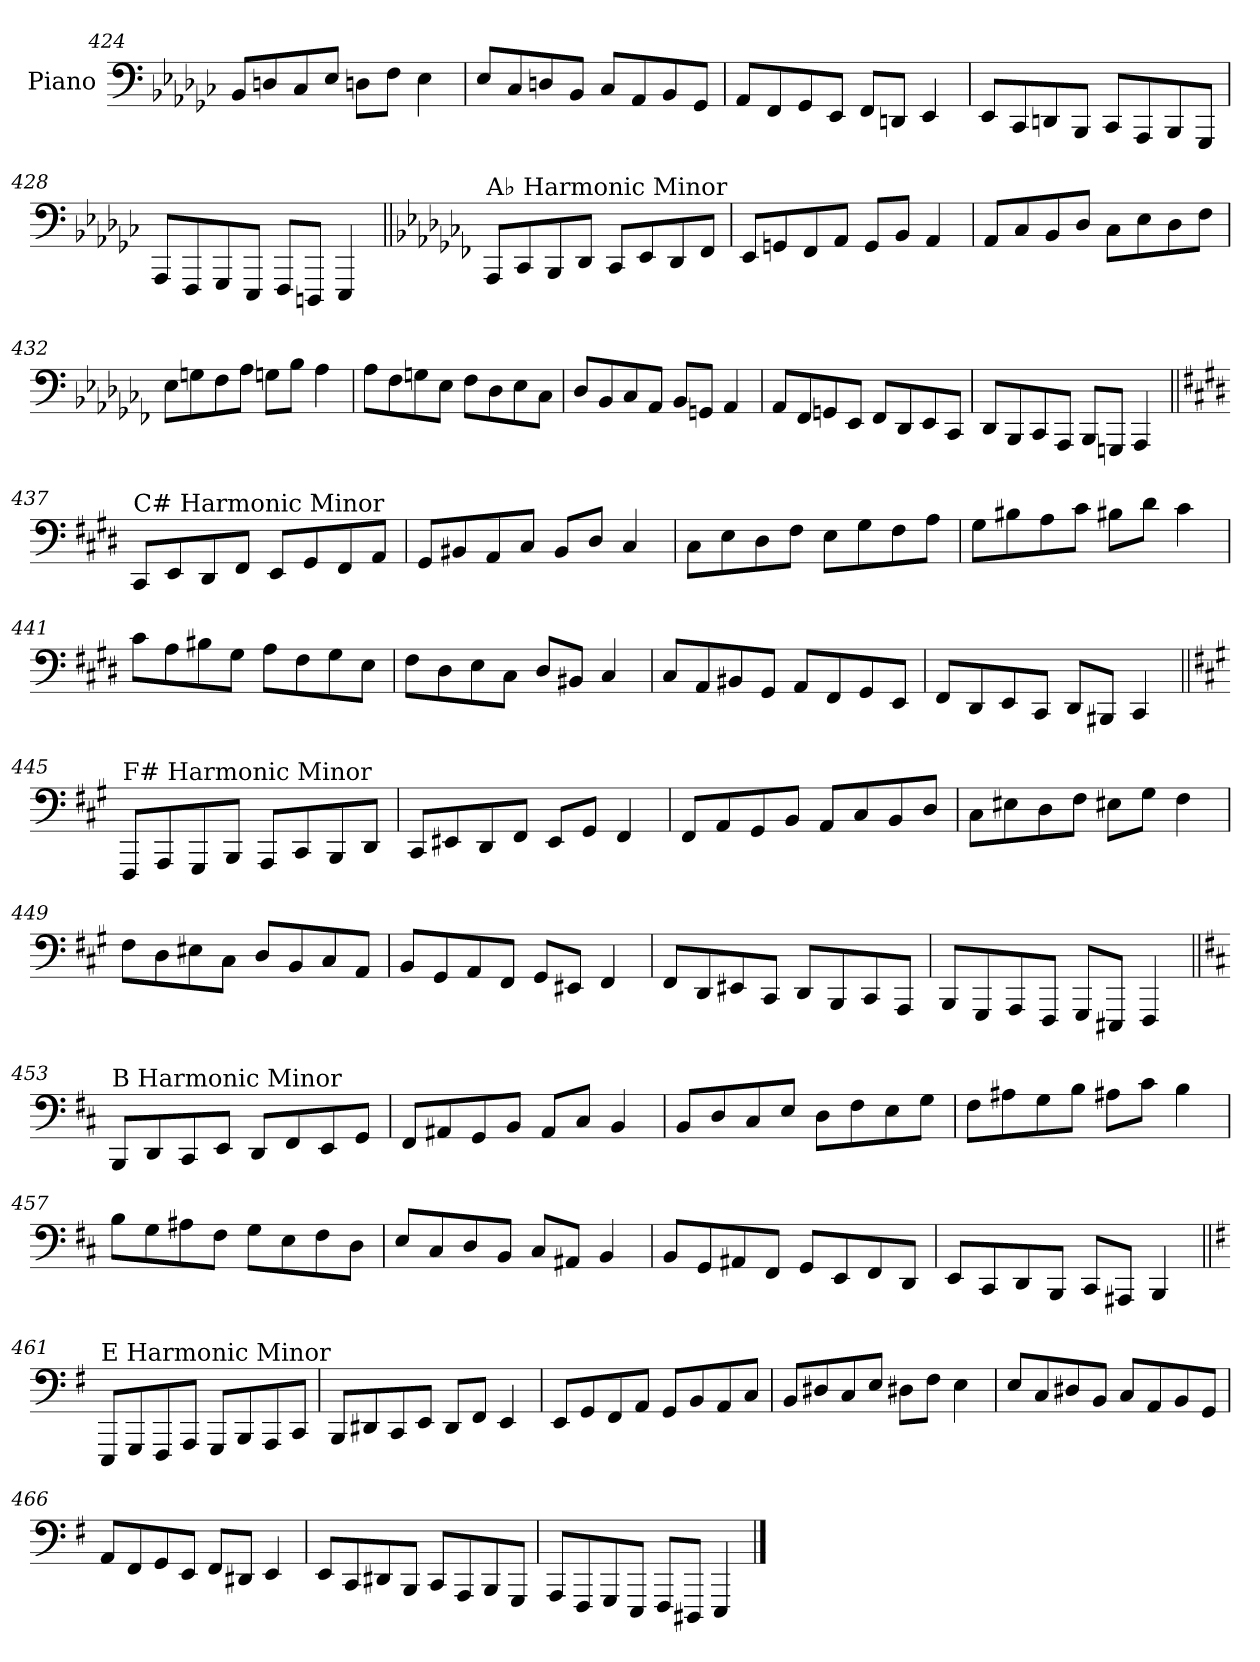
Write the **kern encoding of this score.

**kern
*part1
*staff1
*I"Piano
*I'Pno.
*clefF4
*k[b-e-a-d-g-c-]
=424
8BB-/L
8Dn/
8C-/
8E-/J
8Dn\L
8F\J
4E-\
!!LO:LB:g=z
=425
8E-/L
8C-/
8Dn/
8BB-/J
8C-/L
8AA-/
8BB-/
8GG-/J
=426
8AA-/L
8FF/
8GG-/
8EE-/J
8FF/L
8DDn/J
4EE-/
=427
8EE-/L
8CC-/
8DDn/
8BBB-/J
8CC-/L
8AAA-/
8BBB-/
8GGG-/J
=428
8AAA-/L
8FFF/
8GGG-/
8EEE-/J
8FFF/L
8DDDn/J
4EEE-/
!!LO:LB:g=z
=429||
*k[b-e-a-d-g-c-f-]
!LO:TX:a:t=A♭ Harmonic Minor
8AAA-/L
8CC-/
8BBB-/
8DD-/J
8CC-/L
8EE-/
8DD-/
8FF-/J
=430
8EE-/L
8GGn/
8FF-/
8AA-/J
8GG/L
8BB-/J
4AA-/
=431
8AA-/L
8C-/
8BB-/
8D-/J
8C-\L
8E-\
8D-\
8F-\J
=432
8E-\L
8Gn\
8F-\
8A-\J
8Gn\L
8B-\J
4A-\
!!LO:LB:g=z
=433
8A-\L
8F-\
8Gn\
8E-\J
8F-\L
8D-\
8E-\
8C-\J
=434
8D-/L
8BB-/
8C-/
8AA-/J
8BB-/L
8GGn/J
4AA-/
=435
8AA-/L
8FF-/
8GGn/
8EE-/J
8FF-/L
8DD-/
8EE-/
8CC-/J
=436
8DD-/L
8BBB-/
8CC-/
8AAA-/J
8BBB-/L
8GGGn/J
4AAA-/
!!LO:PB:g=z
=437||
*k[f#c#g#d#]
!LO:TX:a:t=C# Harmonic Minor
8CC#/L
8EE/
8DD#/
8FF#/J
8EE/L
8GG#/
8FF#/
8AA/J
=438
8GG#/L
8BB#X/
8AA/
8C#/J
8BB#/L
8D#/J
4C#/
=439
8C#\L
8E\
8D#\
8F#\J
8E\L
8G#\
8F#\
8A\J
=440
8G#\L
8B#X\
8A\
8c#\J
8B#X\L
8d#\J
4c#\
!!LO:LB:g=z
=441
8c#\L
8A\
8B#X\
8G#\J
8A\L
8F#\
8G#\
8E\J
=442
8F#\L
8D#\
8E\
8C#\J
8D#/L
8BB#X/J
4C#/
=443
8C#/L
8AA/
8BB#X/
8GG#/J
8AA/L
8FF#/
8GG#/
8EE/J
=444
8FF#/L
8DD#/
8EE/
8CC#/J
8DD#/L
8BBB#X/J
4CC#/
!!LO:LB:g=z
=445||
*k[f#c#g#]
!LO:TX:a:t=F# Harmonic Minor
8FFF#/L
8AAA/
8GGG#/
8BBB/J
8AAA/L
8CC#/
8BBB/
8DD/J
=446
8CC#/L
8EE#X/
8DD/
8FF#/J
8EE#/L
8GG#/J
4FF#/
=447
8FF#/L
8AA/
8GG#/
8BB/J
8AA/L
8C#/
8BB/
8D/J
=448
8C#\L
8E#X\
8D\
8F#\J
8E#X\L
8G#\J
4F#\
!!LO:LB:g=z
=449
8F#\L
8D\
8E#X\
8C#\J
8D/L
8BB/
8C#/
8AA/J
=450
8BB/L
8GG#/
8AA/
8FF#/J
8GG#/L
8EE#X/J
4FF#/
=451
8FF#/L
8DD/
8EE#X/
8CC#/J
8DD/L
8BBB/
8CC#/
8AAA/J
=452
8BBB/L
8GGG#/
8AAA/
8FFF#/J
8GGG#/L
8EEE#X/J
4FFF#/
!!LO:LB:g=z
=453||
*k[f#c#]
!LO:TX:a:t=B Harmonic Minor
8BBB/L
8DD/
8CC#/
8EE/J
8DD/L
8FF#/
8EE/
8GG/J
=454
8FF#/L
8AA#X/
8GG/
8BB/J
8AA#/L
8C#/J
4BB/
=455
8BB/L
8D/
8C#/
8E/J
8D\L
8F#\
8E\
8G\J
=456
8F#\L
8A#X\
8G\
8B\J
8A#X\L
8c#\J
4B\
!!LO:LB:g=z
=457
8B\L
8G\
8A#X\
8F#\J
8G\L
8E\
8F#\
8D\J
=458
8E/L
8C#/
8D/
8BB/J
8C#/L
8AA#X/J
4BB/
=459
8BB/L
8GG/
8AA#X/
8FF#/J
8GG/L
8EE/
8FF#/
8DD/J
=460
8EE/L
8CC#/
8DD/
8BBB/J
8CC#/L
8AAA#X/J
4BBB/
!!LO:LB:g=z
=461||
*k[f#]
!LO:TX:a:t=E Harmonic Minor
8EEE/L
8GGG/
8FFF#/
8AAA/J
8GGG/L
8BBB/
8AAA/
8CC/J
=462
8BBB/L
8DD#X/
8CC/
8EE/J
8DD#/L
8FF#/J
4EE/
=463
8EE/L
8GG/
8FF#/
8AA/J
8GG/L
8BB/
8AA/
8C/J
=464
8BB/L
8D#X/
8C/
8E/J
8D#X\L
8F#\J
4E\
!!LO:LB:g=z
=465
8E/L
8C/
8D#X/
8BB/J
8C/L
8AA/
8BB/
8GG/J
=466
8AA/L
8FF#/
8GG/
8EE/J
8FF#/L
8DD#X/J
4EE/
=467
8EE/L
8CC/
8DD#X/
8BBB/J
8CC/L
8AAA/
8BBB/
8GGG/J
=468
8AAA/L
8FFF#/
8GGG/
8EEE/J
8FFF#/L
8DDD#X/J
4EEE/
==
*-
